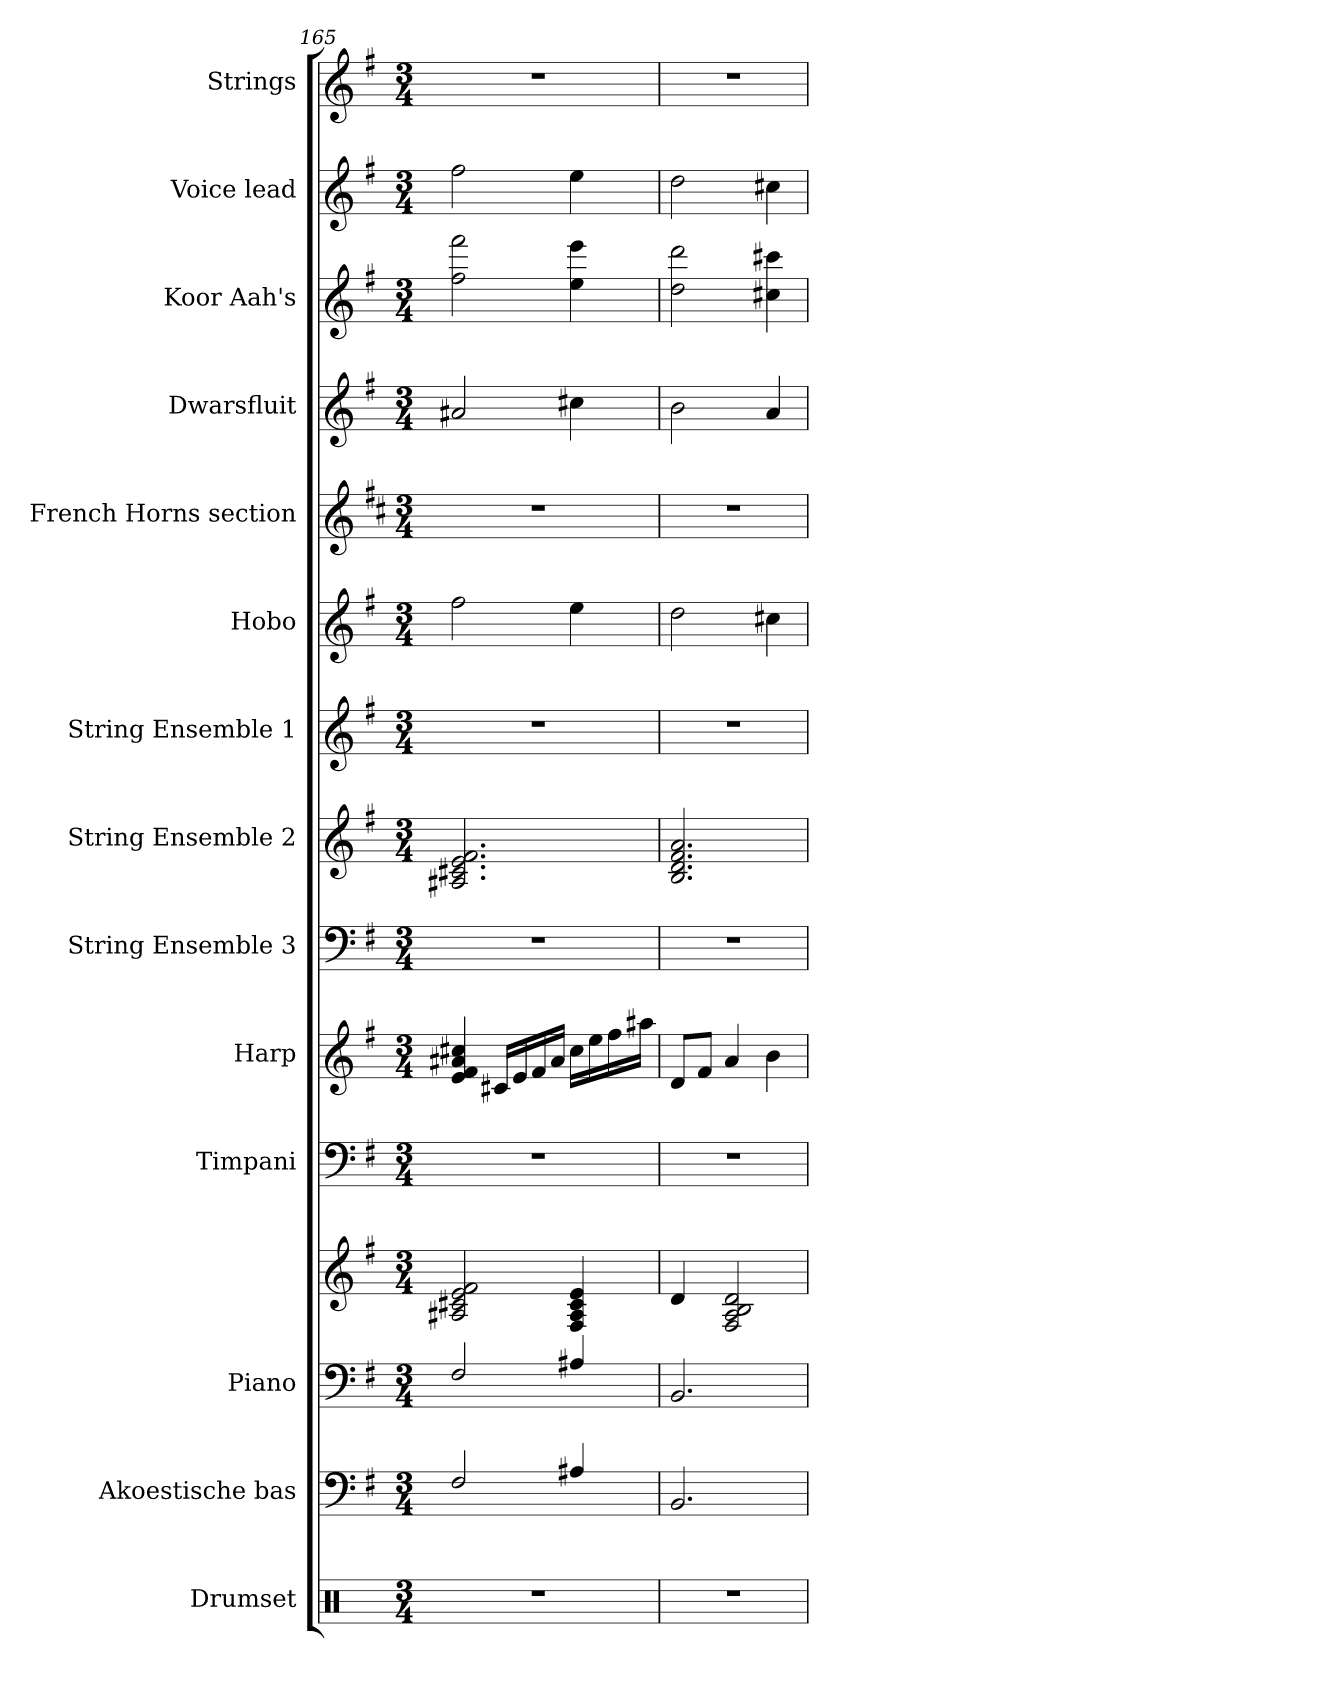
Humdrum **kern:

**kern	**kern	**kern	**kern	**kern	**kern	**kern	**kern	**kern	**kern	**kern	**kern	**kern	**kern	**kern
*part14	*part13	*part12	*part12	*part11	*part10	*part9	*part8	*part7	*part6	*part5	*part4	*part3	*part2	*part1
*staff15	*staff14	*staff13	*staff12	*staff11	*staff10	*staff9	*staff8	*staff7	*staff6	*staff5	*staff4	*staff3	*staff2	*staff1
*I"Drumset	*I"Akoestische bas	*I"Piano	*	*I"Timpani	*I"Harp	*I"String Ensemble 3	*I"String Ensemble 2	*I"String Ensemble 1	*I"Hobo	*I"French Horns section	*I"Dwarsfluit	*I"Koor Aah's	*I"Voice lead	*I"Strings
*I'D. set	*I'Bas	*I'Piano	*	*I'Timpani	*I'Harp	*I'String Ensemble 3	*I'String Ensemble 2	*I'String Ensemble 1	*I'Hobo	*I'French Horns section	*I'Dwarsfluit	*I'Koor Aah's	*I'Voice lead	*I'Strings
*clefX	*clefF4	*clefF4	*clefG2	*clefF4	*clefG2	*clefF4	*clefG2	*clefG2	*clefG2	*clefG2	*clefG2	*clefG2	*clefG2	*clefG2
*	*ITrd7c12	*	*	*	*	*	*	*	*	*ITrd4c7	*	*	*	*
*k[]	*k[f#]	*k[f#]	*k[f#]	*k[f#]	*k[f#]	*k[f#]	*k[f#]	*k[f#]	*k[f#]	*k[f#]	*k[f#]	*k[f#]	*k[f#]	*k[f#]
*M3/4	*M3/4	*M3/4	*M3/4	*M3/4	*M3/4	*M3/4	*M3/4	*M3/4	*M3/4	*M3/4	*M3/4	*M3/4	*M3/4	*M3/4
=165	=165	=165	=165	=165	=165	=165	=165	=165	=165	=165	=165	=165	=165	=165
2.r	2FF#/	2F#/	2A#X/ 2c#X/ 2e/ 2f#/	2.r	4e/ 4f#/ 4a#X/ 4cc#X/	2.r	2.A#X/ 2.c#X/ 2.e/ 2.f#/	2.r	2ff#\	2.r	2a#X/	2ff#\ 2fff#\	2ff#\	2.r
.	.	.	.	.	16c#X/LL	.	.	.	.	.	.	.	.	.
.	.	.	.	.	16e/	.	.	.	.	.	.	.	.	.
.	.	.	.	.	16f#/	.	.	.	.	.	.	.	.	.
.	.	.	.	.	16a#/JJ	.	.	.	.	.	.	.	.	.
.	4AA#X/	4A#X/	4F#/ 4A#/ 4c#/ 4e/	.	16cc#\LL	.	.	.	4ee\	.	4cc#X\	4ee\ 4eee\	4ee\	.
.	.	.	.	.	16ee\	.	.	.	.	.	.	.	.	.
.	.	.	.	.	16ff#\	.	.	.	.	.	.	.	.	.
.	.	.	.	.	16aa#X\JJ	.	.	.	.	.	.	.	.	.
=166	=166	=166	=166	=166	=166	=166	=166	=166	=166	=166	=166	=166	=166	=166
2.r	2.BBB/	2.BB/	4d/	2.r	8d/L	2.r	2.B/ 2.d/ 2.f#/ 2.a/	2.r	2dd\	2.r	2b\	2dd\ 2ddd\	2dd\	2.r
.	.	.	.	.	8f#/J	.	.	.	.	.	.	.	.	.
.	.	.	2F#/ 2A/ 2B/ 2d/	.	4a/	.	.	.	.	.	.	.	.	.
.	.	.	.	.	4b\	.	.	.	4cc#X\	.	4a/	4cc#X\ 4ccc#X\	4cc#X\	.
=	=	=	=	=	=	=	=	=	=	=	=	=	=	=
*-	*-	*-	*-	*-	*-	*-	*-	*-	*-	*-	*-	*-	*-	*-
